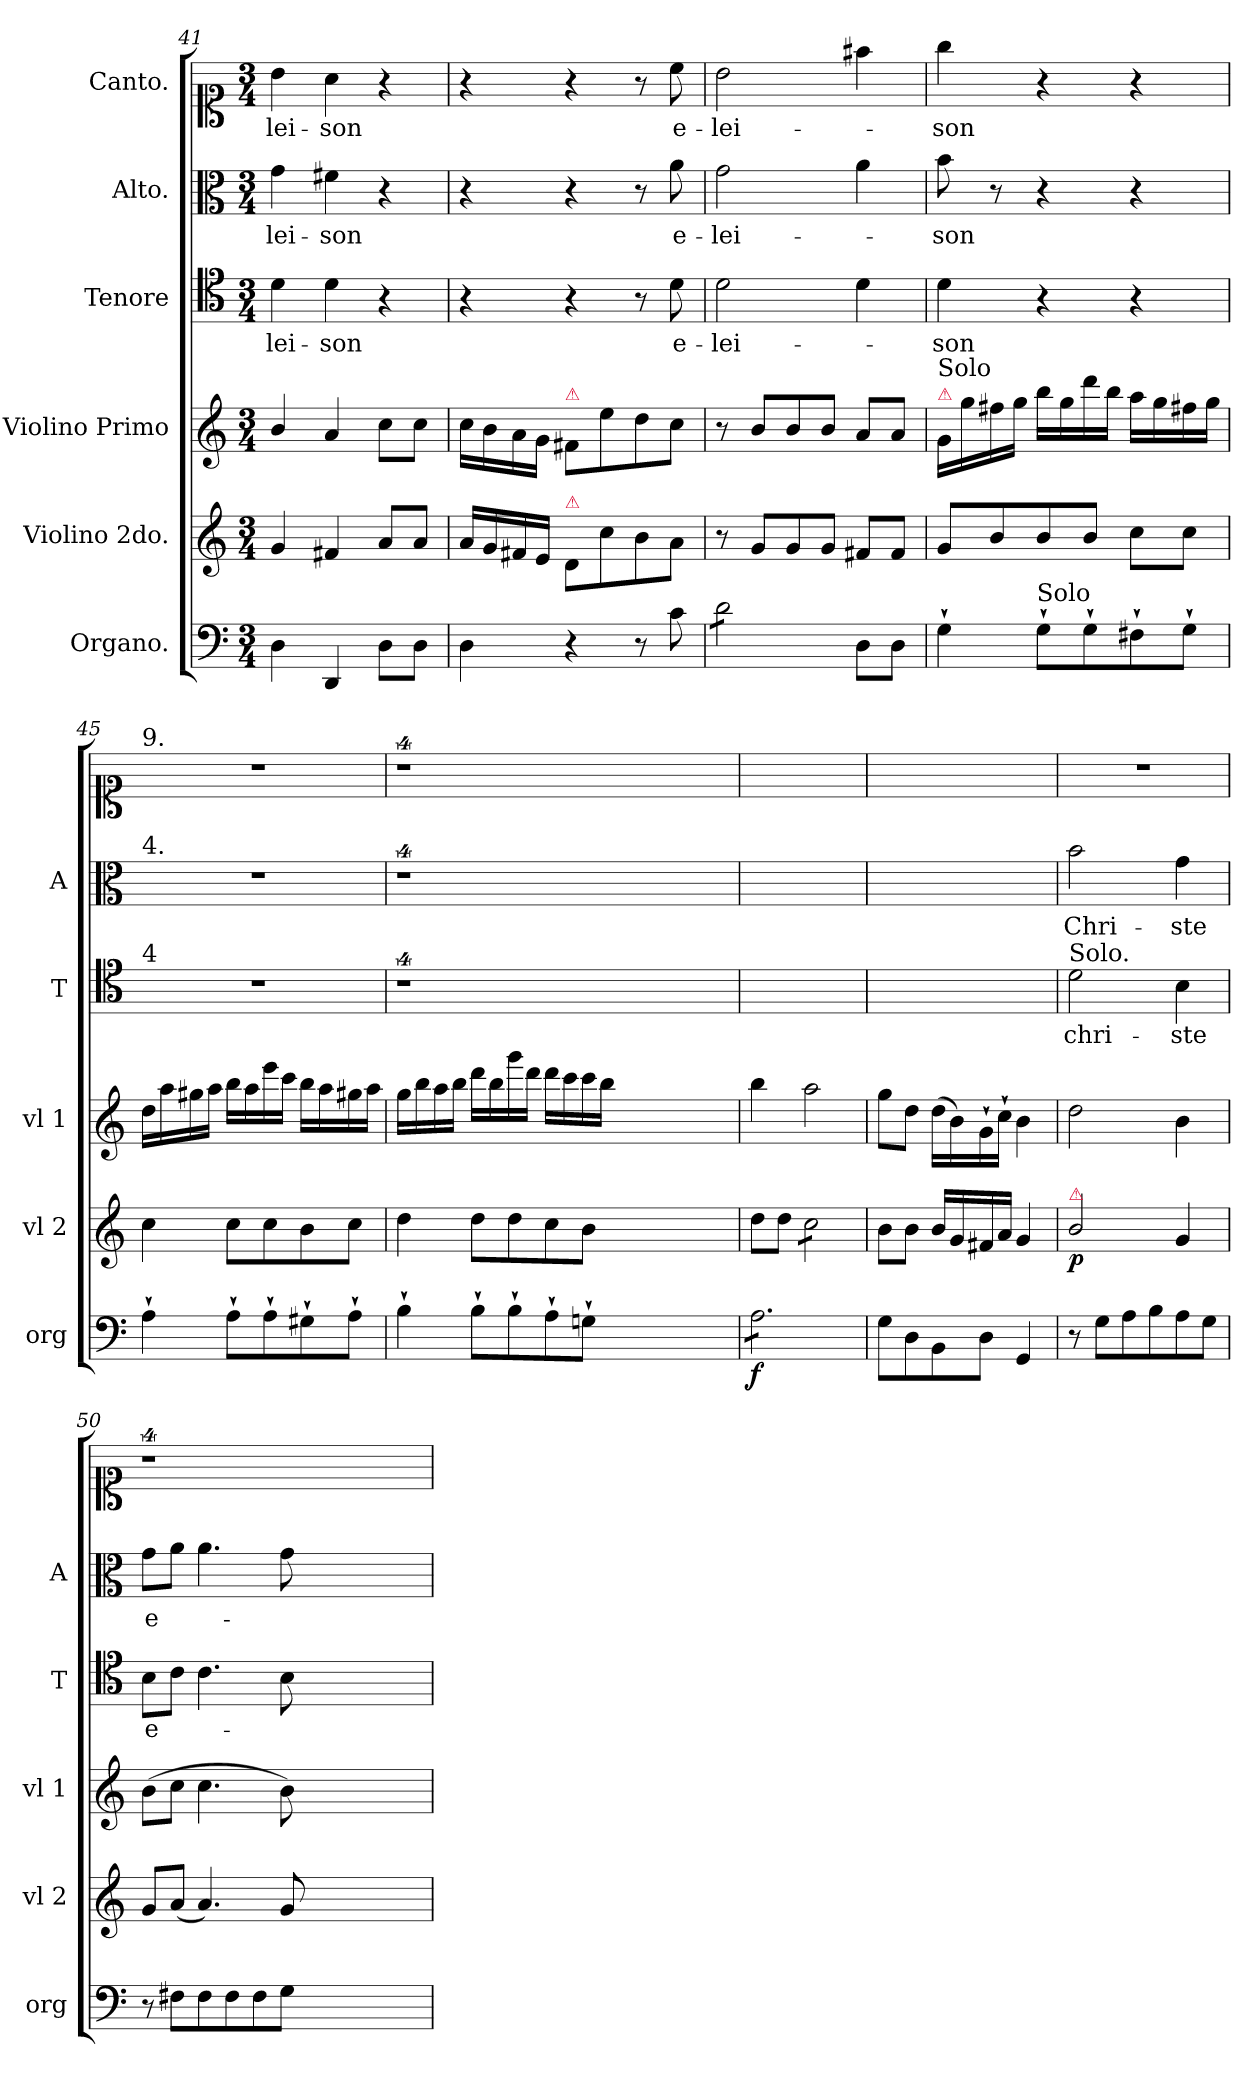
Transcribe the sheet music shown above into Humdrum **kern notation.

**kern	**dynam	**kern	**dynam	**kern	**dynam	**kern	**text	**kern	**text	**kern	**text
*part6	*part6	*part5	*part5	*part4	*part4	*part3	*part3	*part2	*part2	*part1	*part1
*staff6	*staff6	*staff5	*staff5	*staff4	*staff4	*staff3	*staff3	*staff2	*staff2	*staff1	*staff1
*I"Organo.	*	*I"Violino 2do.	*	*I"Violino Primo	*	*I"Tenore	*	*I"Alto.	*	*I"Canto.	*
*I'org	*	*I'vl 2	*	*I'vl 1	*	*I'T	*	*I'A	*	*	*
*clefF4	*	*clefG2	*	*clefG2	*	*clefC4	*	*clefC3	*	*clefC1	*
*k[]	*	*k[]	*	*k[]	*	*k[]	*	*k[]	*	*k[]	*
*M3/4	*	*M3/4	*	*M3/4	*	*M3/4	*	*M3/4	*	*M3/4	*
=41	=41	=41	=41	=41	=41	=41	=41	=41	=41	=41	=41
4D\	.	4g/	.	4b/	.	4d\	-lei-	4g\	-lei-	4b\	-lei-
4DD/	.	4f#X/	.	4a/	.	4d\	-son	4f#X\	-son	4a\	-son
8D\L	.	8a/L	.	8cc\L	.	4r	.	4r	.	4r	.
8D\J	.	8a/J	.	8cc\J	.	.	.	.	.	.	.
=42	=42	=42	=42	=42	=42	=42	=42	=42	=42	=42	=42
4D\	.	16a/LL	.	16cc\LL	.	4r	.	4r	.	4r	.
.	.	16g/	.	16b\	.	.	.	.	.	.	.
.	.	16f#X/	.	16a\	.	.	.	.	.	.	.
.	.	16e/JJ	.	16g\JJ	.	.	.	.	.	.	.
!	!	!	!	!LO:TX:a:color=crimson:t=⚠	!	!	!	!	!	!	!
!	!	!LO:TX:a:color=crimson:t=⚠	!	!	!	!	!	!	!	!	!
4r	.	8d/L	.	8f#X/L	.	4r	.	4r	.	4r	.
.	.	8cc\	.	8ee\	.	.	.	.	.	.	.
8r	.	8b\	.	8dd\	.	8r	.	8r	.	8r	.
8c\	.	8a\J	.	8cc\J	.	8d\	e-	8a\	e-	8cc\	e-
=43	=43	=43	=43	=43	=43	=43	=43	=43	=43	=43	=43
*tremolo	*	*	*	*	*	*	*	*	*	*	*
8d\L	.	8r	.	8r	.	2d\	-lei-	2g\	-lei-	2b\	-lei-
8d\	.	8g/L	.	8b/L	.	.	.	.	.	.	.
8d\	.	8g/	.	8b/	.	.	.	.	.	.	.
8d\J	.	8g/J	.	8b/J	.	.	.	.	.	.	.
*Xtremolo	*	*	*	*	*	*	*	*	*	*	*
8D\L	.	8f#X/L	.	8a/L	.	4d\	.	4a\	.	4ff#X\	.
8D\J	.	8f#/J	.	8a/J	.	.	.	.	.	.	.
=44	=44	=44	=44	=44	=44	=44	=44	=44	=44	=44	=44
!	!	!	!	!LO:TX:a:color=crimson:t=⚠	!	!	!	!	!	!	!
!	!	!	!	!LO:TX:a:t=Solo	!	!	!	!	!	!	!
4G`\	.	8g/L	.	16g/LL	.	4d\	-son	8b\	-son	4gg\	-son
.	.	.	.	16gg\	.	.	.	.	.	.	.
.	.	8b/	.	16ff#X\	.	.	.	8r	.	.	.
.	.	.	.	16gg\JJ	.	.	.	.	.	.	.
!LO:TX:a:t=Solo	!	!	!	!	!	!	!	!	!	!	!
8G`\L	.	8b/	.	16bb\LL	.	4r	.	4r	.	4r	.
.	.	.	.	16gg\	.	.	.	.	.	.	.
8G`\	.	8b/J	.	16ddd\	.	.	.	.	.	.	.
.	.	.	.	16bb\JJ	.	.	.	.	.	.	.
8F#X`\	.	8cc\L	.	16aa\LL	.	4r	.	4r	.	4r	.
.	.	.	.	16gg\	.	.	.	.	.	.	.
8G`\J	.	8cc\J	.	16ff#X\	.	.	.	.	.	.	.
.	.	.	.	16gg\JJ	.	.	.	.	.	.	.
=45	=45	=45	=45	=45	=45	=45	=45	=45	=45	=45	=45
!	!	!	!	!	!	!	!	!	!	!LO:TX:a:t=9.	!
!	!	!	!	!	!	!	!	!LO:TX:a:t=4.	!	!	!
!	!	!	!	!	!	!LO:TX:a:t=4	!	!	!	!	!
4A`\	.	4cc\	.	16dd\LL	.	2.r	.	2.r	.	2.r	.
.	.	.	.	16aa\	.	.	.	.	.	.	.
.	.	.	.	16gg#X\	.	.	.	.	.	.	.
.	.	.	.	16aa\JJ	.	.	.	.	.	.	.
8A`\L	.	8cc\L	.	16bb\LL	.	.	.	.	.	.	.
.	.	.	.	16aa\	.	.	.	.	.	.	.
8A`\	.	8cc\	.	16eee\	.	.	.	.	.	.	.
.	.	.	.	16ccc\JJ	.	.	.	.	.	.	.
8G#X`\	.	8b\	.	16bb\LL	.	.	.	.	.	.	.
.	.	.	.	16aa\	.	.	.	.	.	.	.
8A`\J	.	8cc\J	.	16gg#X\	.	.	.	.	.	.	.
.	.	.	.	16aa\JJ	.	.	.	.	.	.	.
=46	=46	=46	=46	=46	=46	=46	=46	=46	=46	=46	=46
4B`\	.	4dd\	.	16gg\LL	.	4%9r	.	4%9r	.	4%9r	.
.	.	.	.	16bb\	.	.	.	.	.	.	.
.	.	.	.	16aa\	.	.	.	.	.	.	.
.	.	.	.	16bb\JJ	.	.	.	.	.	.	.
8B`\L	.	8dd\L	.	16ddd\LL	.	.	.	.	.	.	.
.	.	.	.	16bb\	.	.	.	.	.	.	.
8B`\	.	8dd\	.	16ggg\	.	.	.	.	.	.	.
.	.	.	.	16ddd\JJ	.	.	.	.	.	.	.
8A`\	.	8cc\	.	16ddd\LL	.	.	.	.	.	.	.
.	.	.	.	16ccc\	.	.	.	.	.	.	.
8Gn`\J	.	8b\J	.	16ccc\	.	.	.	.	.	.	.
.	.	.	.	16bb\JJ	.	.	.	.	.	.	.
1.ryy	.	1.ryy	.	1.ryy	.	.	.	.	.	.	.
=47	=47	=47	=47	=47	=47	=47	=47	=47	=47	=47	=47
*tremolo	*	*	*	*	*	*	*	*	*	*	*
8A\L	f	8dd\L	.	4bb\	.	2.ryy	.	2.ryy	.	2.ryy	.
8A\	.	8dd\J	.	.	.	.	.	.	.	.	.
*	*	*tremolo	*	*	*	*	*	*	*	*	*
8A\	.	8cc\L	.	2aa\	.	.	.	.	.	.	.
8A\	.	8cc\	.	.	.	.	.	.	.	.	.
8A\	.	8cc\	.	.	.	.	.	.	.	.	.
8A\J	.	8cc\J	.	.	.	.	.	.	.	.	.
*	*	*Xtremolo	*	*	*	*	*	*	*	*	*
*Xtremolo	*	*	*	*	*	*	*	*	*	*	*
=48	=48	=48	=48	=48	=48	=48	=48	=48	=48	=48	=48
8G\L	.	8b\L	.	8gg\L	.	2.ryy	.	2.ryy	.	2.ryy	.
8D\	.	8b\J	.	8dd\J	.	.	.	.	.	.	.
8BB\	.	16b/LL	.	(16dd\LL	.	.	.	.	.	.	.
.	.	16g/	.	16b\)	.	.	.	.	.	.	.
8D\J	.	16f#X/	.	16g`\	.	.	.	.	.	.	.
.	.	16a/JJ	.	16cc`\JJ	.	.	.	.	.	.	.
4GG/	.	4g/	.	4b\	.	.	.	.	.	.	.
=49	=49	=49	=49	=49	=49	=49	=49	=49	=49	=49	=49
!	!	!	!	!	!	!LO:TX:a:t=Solo.	!	!	!	!	!
!	!	!LO:TX:a:color=crimson:t=⚠	!	!	!	!	!	!	!	!	!
!	!	!	!LO:DY:b	!	!	!	!	!	!	!	!
8r	.	2b/	p.	2dd\	Piano	2d\	chri-	2b\	Chri-	2.r	.
8G\L	.	.	.	.	.	.	.	.	.	.	.
8A\	.	.	.	.	.	.	.	.	.	.	.
8B\	.	.	.	.	.	.	.	.	.	.	.
8A\	.	4g/	.	4b\	.	4B\	-ste	4g\	-ste	.	.
8G\J	.	.	.	.	.	.	.	.	.	.	.
=50	=50	=50	=50	=50	=50	=50	=50	=50	=50	=50	=50
8r	.	8g/L	.	(8b\L	.	8B\L	e-	8g\L	e-	4%9r	.
8F#X\L	.	(8a/J	.	8cc\J	.	8c\J	.	8a\J	.	.	.
8F#\	.	4.a/)	.	4.cc\	.	4.c\	.	4.a\	.	.	.
8F#\	.	.	.	.	.	.	.	.	.	.	.
8F#\	.	.	.	.	.	.	.	.	.	.	.
8G\J	.	8g/	.	8b\)	.	8B\	.	8g\	.	.	.
1.ryy	.	1.ryy	.	1.ryy	.	1.ryy	.	1.ryy	.	.	.
=	=	=	=	=	=	=	=	=	=	=	=
*-	*-	*-	*-	*-	*-	*-	*-	*-	*-	*-	*-
